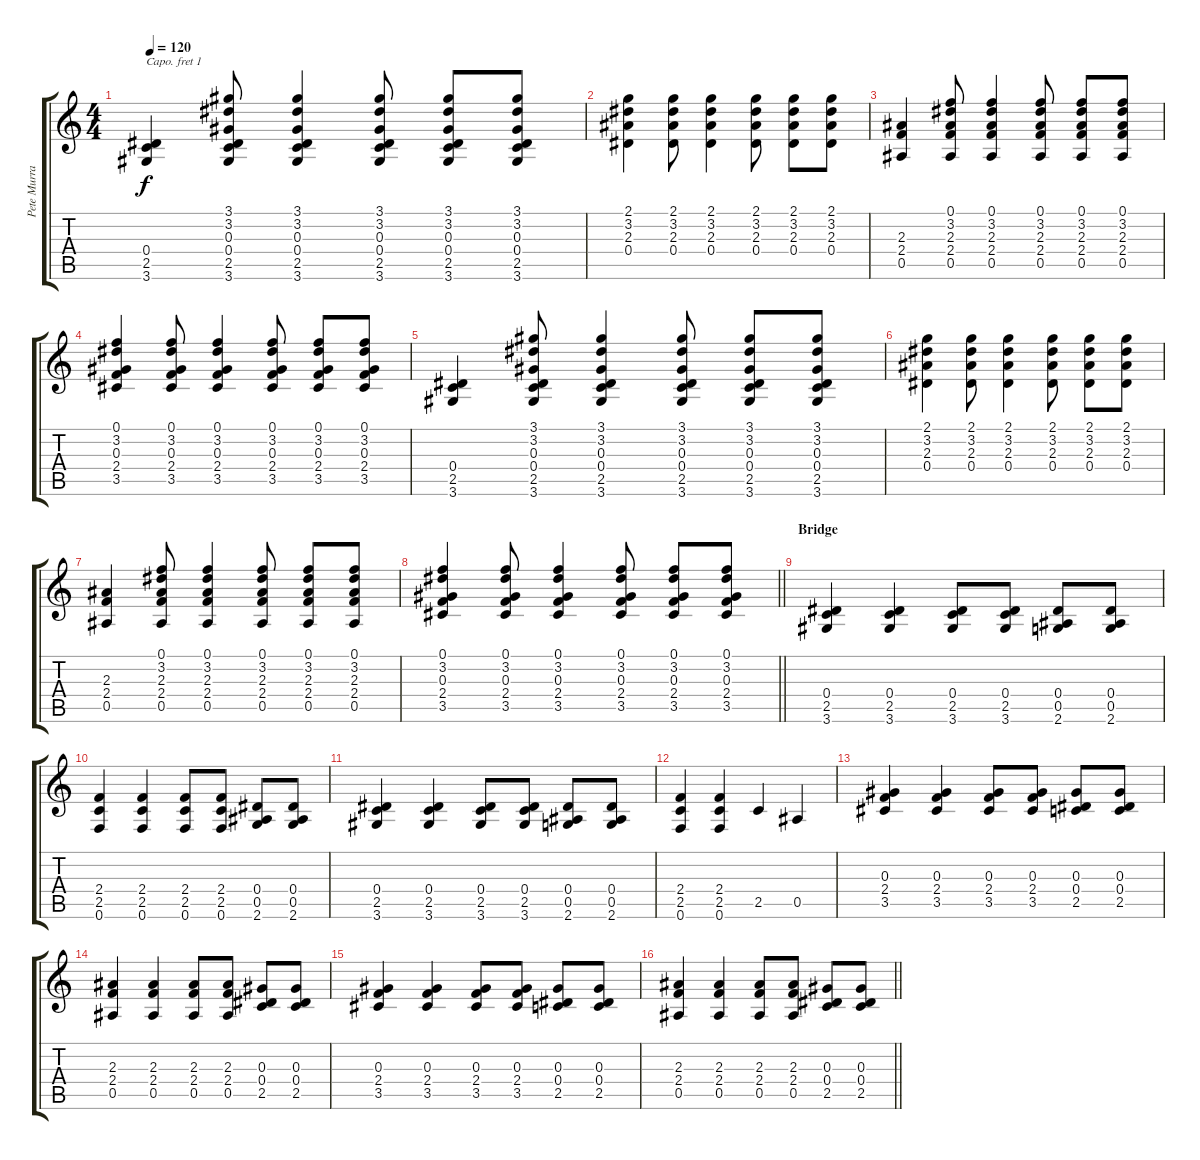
\track ("Pete Murray" "Pete Murra") {instrument acousticguitarsteel}
\staff {score tabs}
\capo 1
\tuning (E4 B3 G3 D3 A2 E2) {hide}
\ts (4 4)
\tempo 120
\clef g2
\ks c
(0.4 2.5 3.6).4{dy f} (3.1 3.2 0.3 0.4 2.5 3.6).8 (3.1 3.2 0.3 0.4 2.5 3.6).4 (3.1 3.2 0.3 0.4 2.5 3.6).8 (3.1 3.2 0.3 0.4 2.5 3.6).8 (3.1 3.2 0.3 0.4 2.5 3.6).8 |
(2.1 3.2 2.3 0.4).4 (2.1 3.2 2.3 0.4).8 (2.1 3.2 2.3 0.4).4 (2.1 3.2 2.3 0.4).8 (2.1 3.2 2.3 0.4).8 (2.1 3.2 2.3 0.4).8 |
(2.3 2.4 0.5).4 (0.1 3.2 2.3 2.4 0.5).8 (0.1 3.2 2.3 2.4 0.5).4 (0.1 3.2 2.3 2.4 0.5).8 (0.1 3.2 2.3 2.4 0.5).8 (0.1 3.2 2.3 2.4 0.5).8 |
(0.1 3.2 0.3 2.4 3.5).4 (0.1 3.2 0.3 2.4 3.5).8 (0.1 3.2 0.3 2.4 3.5).4 (0.1 3.2 0.3 2.4 3.5).8 (0.1 3.2 0.3 2.4 3.5).8 (0.1 3.2 0.3 2.4 3.5).8 |
(0.4 2.5 3.6).4 (3.1 3.2 0.3 0.4 2.5 3.6).8 (3.1 3.2 0.3 0.4 2.5 3.6).4 (3.1 3.2 0.3 0.4 2.5 3.6).8 (3.1 3.2 0.3 0.4 2.5 3.6).8 (3.1 3.2 0.3 0.4 2.5 3.6).8 |
(2.1 3.2 2.3 0.4).4 (2.1 3.2 2.3 0.4).8 (2.1 3.2 2.3 0.4).4 (2.1 3.2 2.3 0.4).8 (2.1 3.2 2.3 0.4).8 (2.1 3.2 2.3 0.4).8 |
(2.3 2.4 0.5).4 (0.1 3.2 2.3 2.4 0.5).8 (0.1 3.2 2.3 2.4 0.5).4 (0.1 3.2 2.3 2.4 0.5).8 (0.1 3.2 2.3 2.4 0.5).8 (0.1 3.2 2.3 2.4 0.5).8 |
\barLineRight lightlight
(0.1 3.2 0.3 2.4 3.5).4 (0.1 3.2 0.3 2.4 3.5).8 (0.1 3.2 0.3 2.4 3.5).4 (0.1 3.2 0.3 2.4 3.5).8 (0.1 3.2 0.3 2.4 3.5).8 (0.1 3.2 0.3 2.4 3.5).8 |
\section ("" "Bridge")
(0.4 2.5 3.6).4{volume 7 balance 3} (0.4 2.5 3.6).4 (0.4 2.5 3.6).8 (0.4 2.5 3.6).8 (0.4 0.5 2.6).8 (0.4 0.5 2.6).8 |
(2.4 2.5 0.6).4 (2.4 2.5 0.6).4 (2.4 2.5 0.6).8 (2.4 2.5 0.6).8 (0.4 0.5 2.6).8 (0.4 0.5 2.6).8 |
(0.4 2.5 3.6).4 (0.4 2.5 3.6).4 (0.4 2.5 3.6).8 (0.4 2.5 3.6).8 (0.4 0.5 2.6).8 (0.4 0.5 2.6).8 |
(2.4 2.5 0.6).4 (2.4 2.5 0.6).4 2.5.4 0.5.4 |
(0.3 2.4 3.5).4 (0.3 2.4 3.5).4 (0.3 2.4 3.5).8 (0.3 2.4 3.5).8 (0.3 0.4 2.5).8 (0.3 0.4 2.5).8 |
(2.3 2.4 0.5).4 (2.3 2.4 0.5).4 (2.3 2.4 0.5).8 (2.3 2.4 0.5).8 (0.3 0.4 2.5).8 (0.3 0.4 2.5).8 |
(0.3 2.4 3.5).4 (0.3 2.4 3.5).4 (0.3 2.4 3.5).8 (0.3 2.4 3.5).8 (0.3 0.4 2.5).8 (0.3 0.4 2.5).8 |
\barLineRight lightlight
(2.3 2.4 0.5).4 (2.3 2.4 0.5).4 (2.3 2.4 0.5).8 (2.3 2.4 0.5).8 (0.3 0.4 2.5).8 (0.3 0.4 2.5).8
